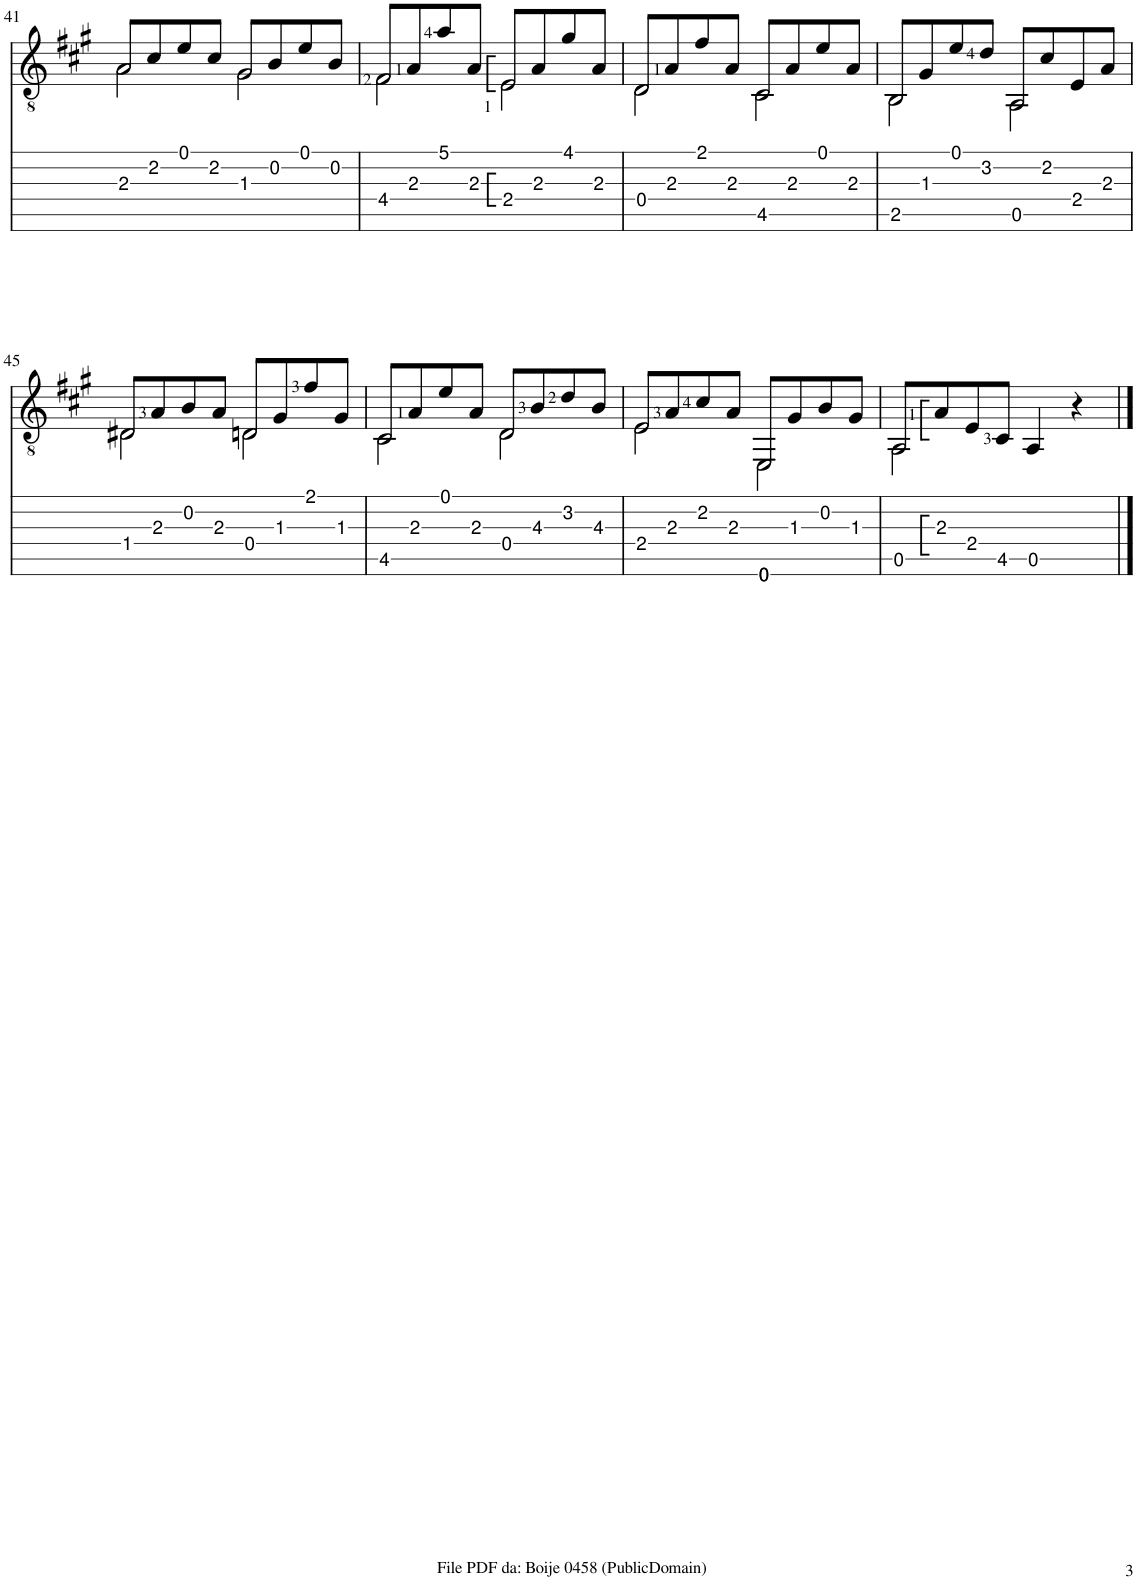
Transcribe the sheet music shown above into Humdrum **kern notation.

**kern	**kern
*part1	*part1
*staff2	*staff1
*I"Guitar	*
*I'Guit.	*
!!LO:PB:g=z
*	*clefGv2
*k[f#c#g#]	*k[f#c#g#]
*M2/2	*M2/2
*met(c|)	*met(c|)
=41	=41
*^	*
!	!	!LO:N:head=open
*	*	*^
8AL	2A	8A/L	2A\
8c#	.	8c#/	.
8e	.	8e/	.
8c#J	.	8c#/J	.
!	!	!LO:N:head=open	!
8G#L	2G#	8G#/L	2G#\
8B	.	8B/	.
8e	.	8e/	.
8BJ	.	8B/J	.
=42	=42	=42	=42
!	!	!LO:N:head=open	!
8F#L	2F#	8F#/L	2F#\
8A	.	8A/	.
8a	.	8a/	.
8AJ	.	8A/J	.
!	!	!LO:N:head=open	!
8EL	2E	8E/L	2E\
8A	.	8A/	.
8g#	.	8g#/	.
8AJ	.	8A/J	.
=43	=43	=43	=43
!	!	!LO:N:head=open	!
8DL	2D	8D/L	2D\
8A	.	8A/	.
8f#	.	8f#/	.
8AJ	.	8A/J	.
!	!	!LO:N:head=open	!
8C#L	2C#	8C#/L	2C#\
8A	.	8A/	.
8e	.	8e/	.
8AJ	.	8A/J	.
=44	=44	=44	=44
!	!	!LO:N:head=open	!
8BBL	2BB	8BB/L	2BB\
8G#	.	8G#/	.
8e	.	8e/	.
8dJ	.	8d/J	.
!	!	!LO:N:head=open	!
8AAL	2AA	8AA/L	2AA\
8c#	.	8c#/	.
8E	.	8E/	.
8AJ	.	8A/J	.
!!LO:LB:g=z	!!
=45	=45	=45	=45
!	!	!LO:N:head=open	!
8D#L	2D#	8D#X/L	2D#\
8A	.	8A/	.
8B	.	8B/	.
8AJ	.	8A/J	.
!	!	!LO:N:head=open	!
8DL	2D	8Dn/L	2D\
8G#	.	8G#/	.
8f#	.	8f#/	.
8G#J	.	8G#/J	.
=46	=46	=46	=46
!	!	!LO:N:head=open	!
8C#L	2C#	8C#/L	2C#\
8A	.	8A/	.
8e	.	8e/	.
8AJ	.	8A/J	.
!	!	!LO:N:head=open	!
8DL	2D	8D/L	2D\
8B	.	8B/	.
8d	.	8d/	.
8BJ	.	8B/J	.
=47	=47	=47	=47
!	!	!LO:N:head=open	!
8EL	2E	8E/L	2E\
8A	.	8A/	.
8c#	.	8c#/	.
8AJ	.	8A/J	.
!	!	!LO:N:head=open	!
8EEL	2EE	8EE/L	2EE\
8G#	.	8G#/	.
8B	.	8B/	.
8G#J	.	8G#/J	.
=48	=48	=48	=48
!	!	!LO:N:head=open	!
8AAL	2AA	8AA/L	2AA\
8A	.	8A/	.
8E	.	8E/	.
8C#J	.	8C#/J	.
4AA	2ryy	4AA/	2ryy
4r	.	4r	.
*v	*v	*	*
*	*v	*v
==	==
*-	*-
